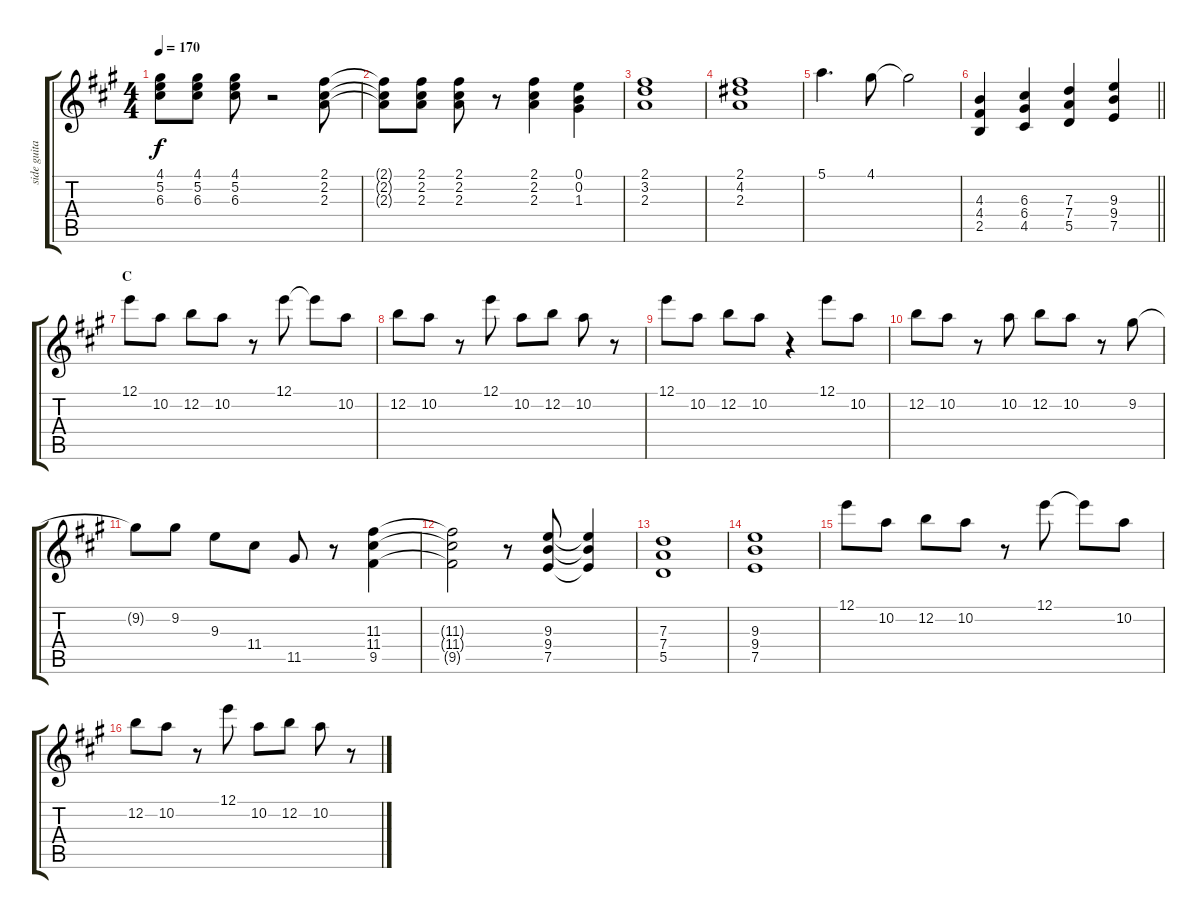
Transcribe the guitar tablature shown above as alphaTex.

\track ("side guitar" "side guita") {instrument distortionguitar}
\staff {score tabs}
\tuning (E4 B3 G3 D3 A2 E2) {hide}
\ts (4 4)
\tempo 170
\clef g2
\ks a
(4.1 5.2 6.3).8{dy f} (4.1 5.2 6.3).8 (4.1 5.2 6.3).8 r.2 (2.1 2.2 2.3).8 |
(2.1{t} 2.2{t} 2.3{t}).8 (2.1 2.2 2.3).8 (2.1 2.2 2.3).8 r.8 (2.1 2.2 2.3).4 (0.1 0.2 1.3).4 |
(2.1 3.2 2.3).1 |
(2.1 4.2 2.3).1 |
5.1.4{d} 4.1.8 4.1{t}.2 |
\barLineRight lightlight
(4.3 4.4 2.5).4 (6.3 6.4 4.5).4 (7.3 7.4 5.5).4 (9.3 9.4 7.5).4 |
\section ("" "C")
12.1.8 10.2.8 12.2.8 10.2.8 r.8 12.1.8 12.1{t}.8 10.2.8 |
12.2.8 10.2.8 r.8 12.1.8 10.2.8 12.2.8 10.2.8 r.8 |
12.1.8 10.2.8 12.2.8 10.2.8 r.4 12.1.8 10.2.8 |
12.2.8 10.2.8 r.8 10.2.8 12.2.8 10.2.8 r.8 9.2.8 |
9.2{t}.8 9.2.8 9.3.8 11.4.8 11.5.8 r.8 (11.3 11.4 9.5).4 |
(11.3{t} 11.4{t} 9.5{t}).2 r.8 (9.3 9.4 7.5).8 (9.3{t} 9.4{t} 7.5{t}).4 |
(7.3 7.4 5.5).1 |
(9.3 9.4 7.5).1 |
12.1.8 10.2.8 12.2.8 10.2.8 r.8 12.1.8 12.1{t}.8 10.2.8 |
12.2.8 10.2.8 r.8 12.1.8 10.2.8 12.2.8 10.2.8 r.8
